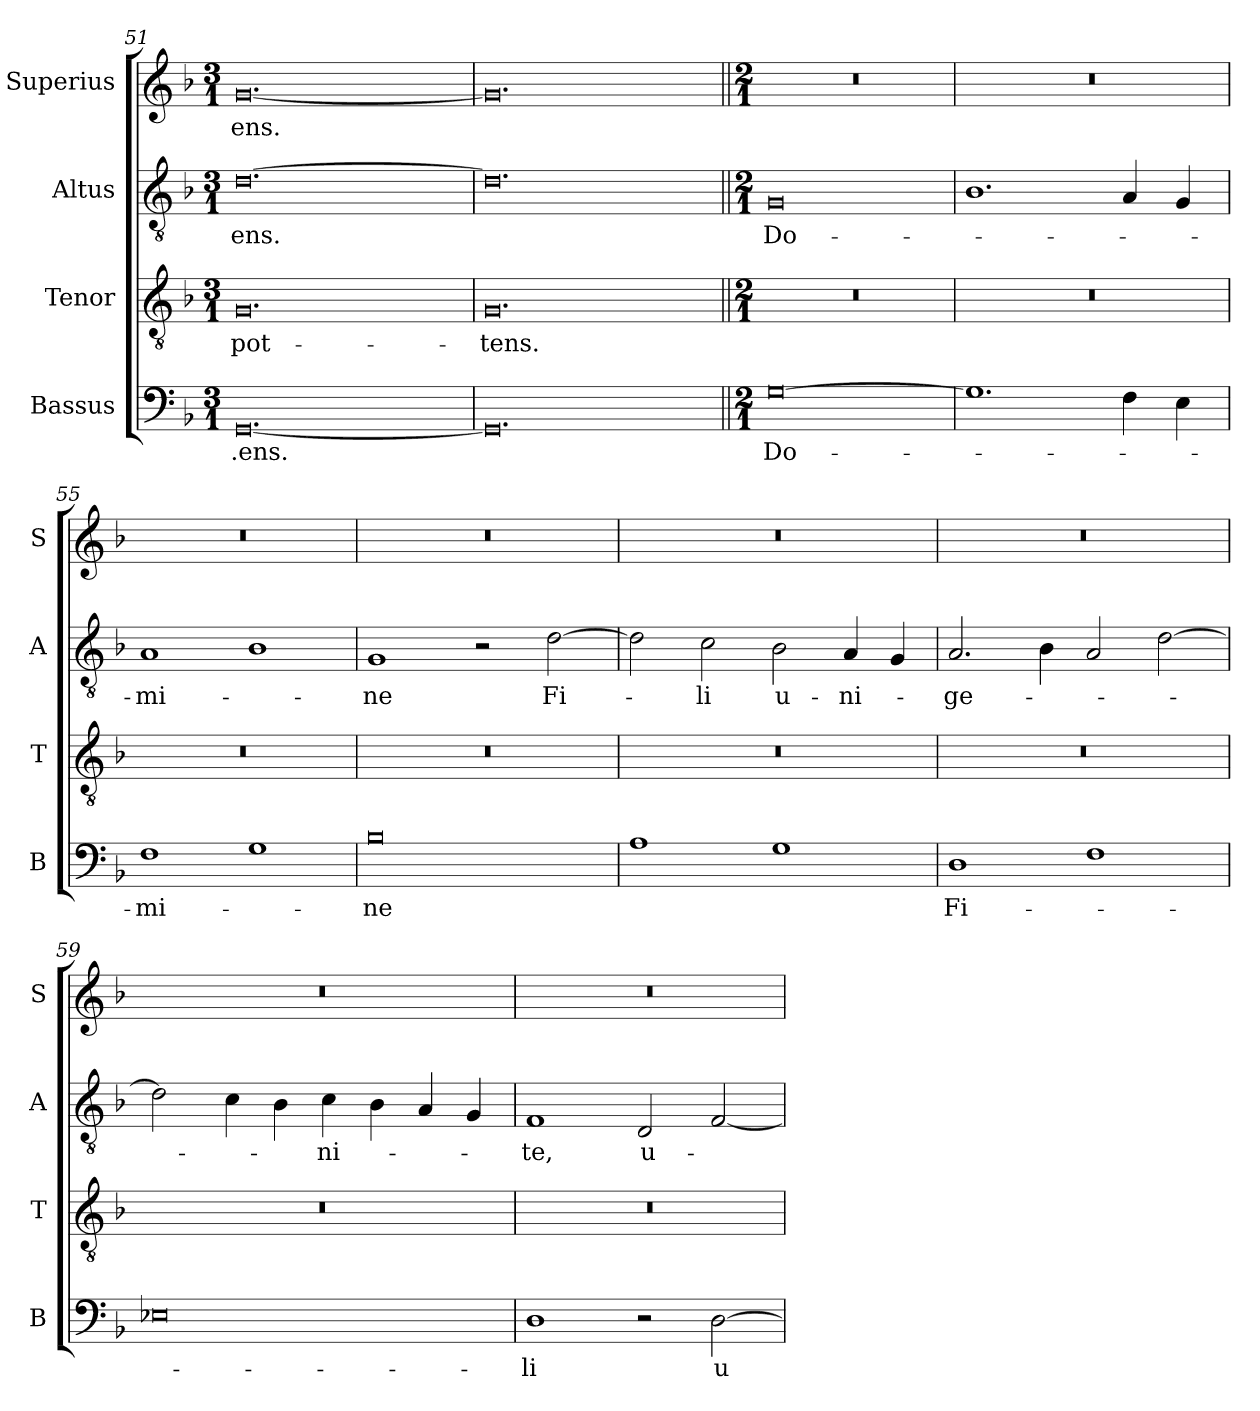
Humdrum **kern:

**kern	**text	**kern	**text	**kern	**text	**kern	**text
*part4	*part4	*part3	*part3	*part2	*part2	*part1	*part1
*staff4	*staff4	*staff3	*staff3	*staff2	*staff2	*staff1	*staff1
*I"Bassus	*	*I"Tenor	*	*I"Altus	*	*I"Superius	*
*I'B	*	*I'T	*	*I'A	*	*I'S	*
*clefF4	*	*clefGv2	*	*clefGv2	*	*clefG2	*
*k[b-]	*	*k[b-]	*	*k[b-]	*	*k[b-]	*
*M3/1	*	*M3/1	*	*M3/1	*	*M3/1	*
=51	=51	=51	=51	=51	=51	=51	=51
[0.GG	.ens.	0.G	-pot-	[0.d	ens.	[0.g	ens.
=52	=52	=52	=52	=52	=52	=52	=52
0.GG]	.	0.G	-tens.	0.d]	.	0.g]	.
=53||	=53||	=53||	=53||	=53||	=53||	=53||	=53||
*M2/1	*	*M2/1	*	*M2/1	*	*M2/1	*
[0G	-Do-	0r	.	0G	-Do-	0r	.
=54	=54	=54	=54	=54	=54	=54	=54
1.G]	.	0r	.	1.B-	.	0r	.
4F	.	.	.	4A	.	.	.
4E	.	.	.	4G	.	.	.
=55	=55	=55	=55	=55	=55	=55	=55
1F	-mi-	0r	.	1A	-mi-	0r	.
1G	.	.	.	1B-	.	.	.
=56	=56	=56	=56	=56	=56	=56	=56
0B-	-ne	0r	.	1G	-ne	0r	.
.	.	.	.	2r	.	.	.
.	.	.	.	[2d	Fi-	.	.
=57	=57	=57	=57	=57	=57	=57	=57
1A	.	0r	.	2d]	.	0r	.
.	.	.	.	2c	-li	.	.
1G	.	.	.	2B-	u-	.	.
.	.	.	.	4A	-ni-	.	.
.	.	.	.	4G	.	.	.
=58	=58	=58	=58	=58	=58	=58	=58
1D	Fi-	0r	.	2.A	-ge-	0r	.
.	.	.	.	4B-	.	.	.
1F	.	.	.	2A	.	.	.
.	.	.	.	[2d	.	.	.
=59	=59	=59	=59	=59	=59	=59	=59
0E-i	.	0r	.	2d]	.	0r	.
.	.	.	.	4c	.	.	.
.	.	.	.	4B-	.	.	.
.	.	.	.	4c	-ni-	.	.
.	.	.	.	4B-	.	.	.
.	.	.	.	4A	.	.	.
.	.	.	.	4G	.	.	.
=60	=60	=60	=60	=60	=60	=60	=60
1D	-li	0r	.	1F	-te,	0r	.
!	!	!	!	!	!LO:LY:i	!	!
2r	.	.	.	2D	u-	.	.
[2D	u-	.	.	[2F	.	.	.
=	=	=	=	=	=	=	=
*-	*-	*-	*-	*-	*-	*-	*-
